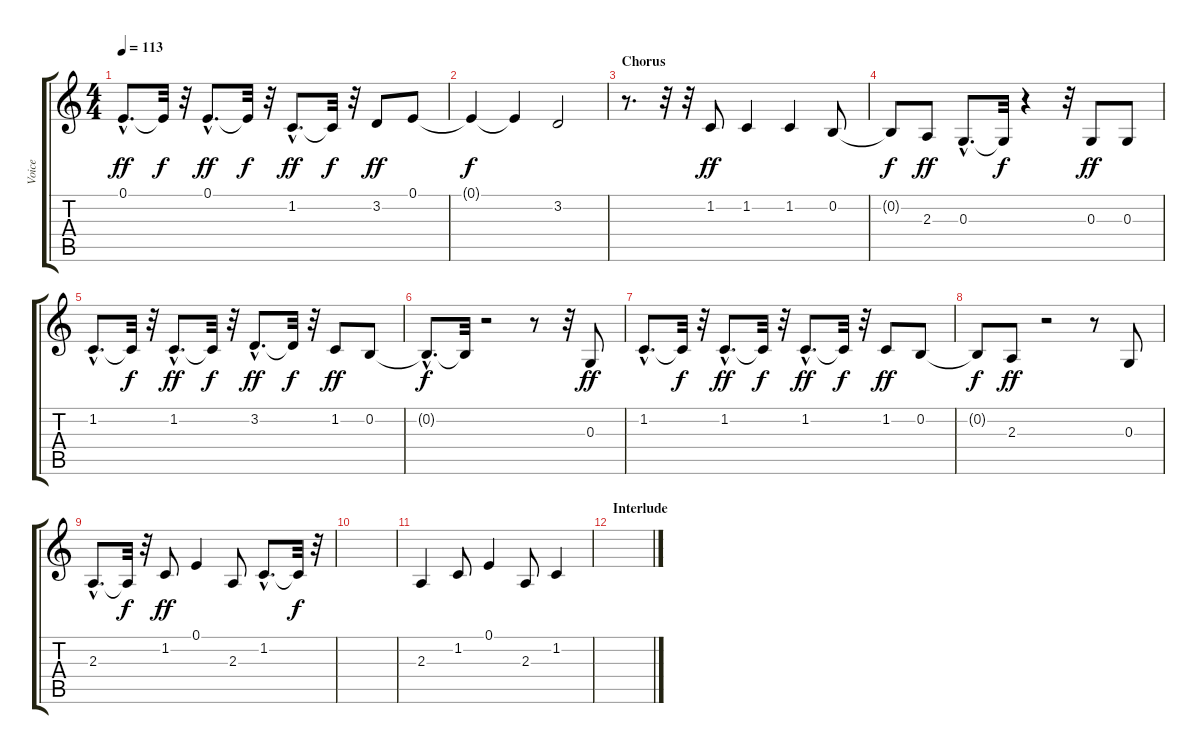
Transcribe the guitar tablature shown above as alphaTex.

\track ("Voice" "Voice") {instrument lead6voice}
\staff {score tabs}
\tuning (E4 B3 G3 D3 A2 E2) {hide}
\ts (4 4)
\tempo 113
\clef g2
\ks c
0.1{hac}.8{d dy ff} 0.1{t}.32{dy f} r.32 0.1{hac}.8{d dy ff} 0.1{t}.32{dy f} r.32 1.2{hac}.8{d dy ff} 1.2{t}.32{dy f} r.32 3.2.8{dy ff} 0.1.8 |
0.1{t}.4{dy f} 0.1{t}.4 3.2.2 |
\section ("" "Chorus")
r.8{d} r.32 r.32 1.2.8{dy ff} 1.2.4 1.2.4 0.2.8 |
0.2{t}.8{dy f} 2.3.8{dy ff} 0.3{hac}.8{d} 0.3{t}.32{dy f} r.4 r.32 0.3.8{dy ff} 0.3.8 |
1.2{hac}.8{d} 1.2{t}.32{dy f} r.32 1.2{hac}.8{d dy ff} 1.2{t}.32{dy f} r.32 3.2{hac}.8{d dy ff} 3.2{t}.32{dy f} r.32 1.2.8{dy ff} 0.2.8 |
0.2{hac t}.8{d dy f} 0.2{t}.32 r.2 r.8 r.32 0.3.8{dy ff} |
1.2{hac}.8{d} 1.2{t}.32{dy f} r.32 1.2{hac}.8{d dy ff} 1.2{t}.32{dy f} r.32 1.2{hac}.8{d dy ff} 1.2{t}.32{dy f} r.32 1.2.8{dy ff} 0.2.8 |
0.2{t}.8{dy f} 2.3.8{dy ff} r.2 r.8 0.3.8 |
2.3{hac}.8{d} 2.3{t}.32{dy f} r.32 1.2.8{dy ff} 0.1.4 2.3.8 1.2{hac}.8{d} 1.2{t}.32{dy f} r.32 |
|
2.3.4 1.2.8 0.1.4 2.3.8 1.2.4 |
\section ("" "Interlude")
